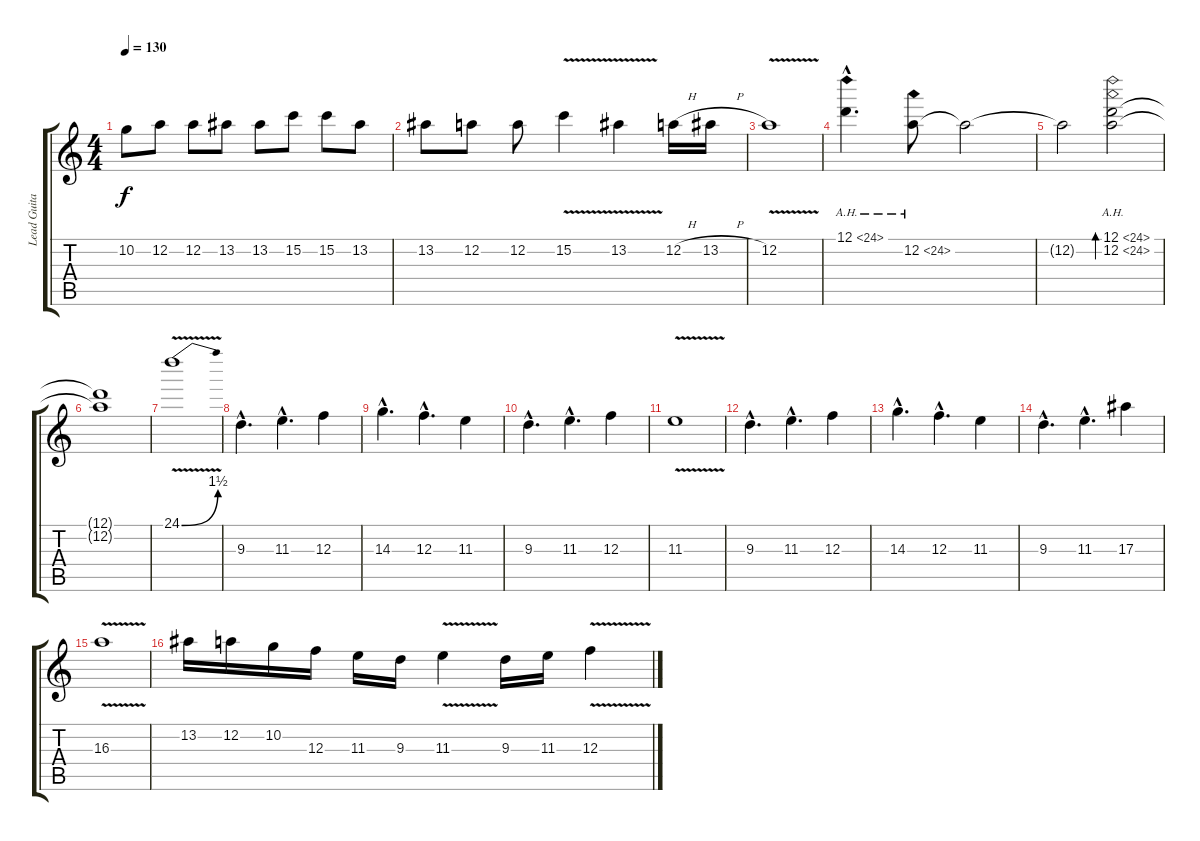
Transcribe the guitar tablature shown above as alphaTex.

\track ("Lead Guitar" "Lead Guita") {instrument distortionguitar}
\staff {score tabs}
\tuning (D4 A3 F3 C3 G2 D2) {hide}
\ts (4 4)
\tempo 130
\clef g2
\ks c
10.2.8{dy f} 12.2.8 12.2.8 13.2.8 13.2.8 15.2.8 15.2.8 13.2.8 |
13.2.8 12.2.8 12.2.8 15.2{v}.4 13.2{v}.4 12.2{h}.16 13.2{h}.16 |
12.2{v}.1 |
12.1{ah 12 hac}.4{d} 12.2{ah 12}.8 12.2{t}.2 |
12.2{t}.2 (12.1{ah 12} 12.2{ah 12}).2{bd 480} |
(12.1{t} 12.2{t}).1 |
24.1{be (bend 0 0 60 6) v}.1 |
9.3{hac}.4{d} 11.3{hac}.4{d} 12.3.4 |
14.3{hac}.4{d} 12.3{hac}.4{d} 11.3.4 |
9.3{hac}.4{d} 11.3{hac}.4{d} 12.3.4 |
11.3{v}.1 |
9.3{hac}.4{d} 11.3{hac}.4{d} 12.3.4 |
14.3{hac}.4{d} 12.3{hac}.4{d} 11.3.4 |
9.3{hac}.4{d} 11.3{hac}.4{d} 17.3.4 |
16.3{v}.1 |
13.2.16 12.2.16 10.2.16 12.3.16 11.3.16 9.3.16 11.3{v}.4 9.3.16 11.3.16 12.3{v}.4
